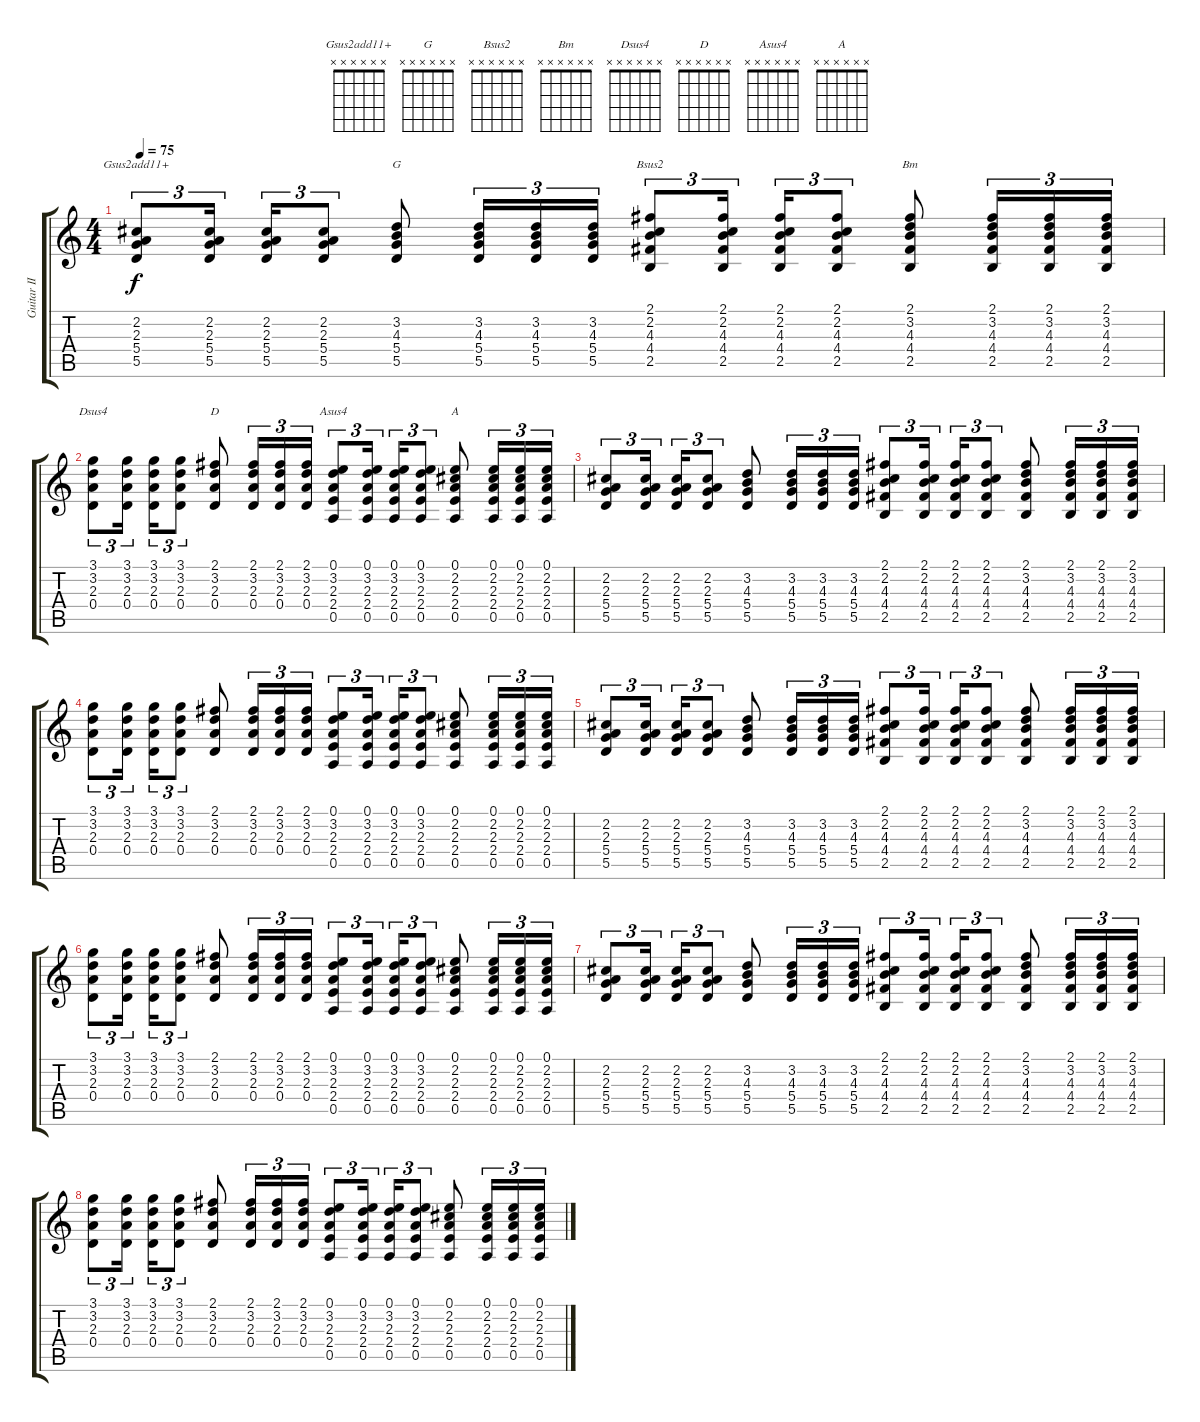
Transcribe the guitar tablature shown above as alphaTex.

\track ("Guitar II (dist)" "Guitar II ") {instrument overdrivenguitar}
\staff {score tabs}
\tuning (E4 B3 G3 D3 A2 E2) {hide}
\chord ("Gsus2add11+" x x x x x x)
\chord ("G" x x x x x x)
\chord ("Bsus2" x x x x x x)
\chord ("Bm" x x x x x x)
\chord ("Dsus4" x x x x x x)
\chord ("D" x x x x x x)
\chord ("Asus4" x x x x x x)
\chord ("A" x x x x x x)
\ts (4 4)
\tempo 75
\clef g2
\ks c
(2.2 2.3 5.4 5.5).8{tu (3 2) ch "Gsus2add11+" dy f} (2.2 2.3 5.4 5.5).16{tu (3 2)} (2.2 2.3 5.4 5.5).16{tu (3 2)} (2.2 2.3 5.4 5.5).8{tu (3 2)} (3.2 4.3 5.4 5.5).8{ch "G"} (3.2 4.3 5.4 5.5).16{tu (3 2)} (3.2 4.3 5.4 5.5).16{tu (3 2)} (3.2 4.3 5.4 5.5).16{tu (3 2)} (2.1 2.2 4.3 4.4 2.5).8{tu (3 2) ch "Bsus2"} (2.1 2.2 4.3 4.4 2.5).16{tu (3 2)} (2.1 2.2 4.3 4.4 2.5).16{tu (3 2)} (2.1 2.2 4.3 4.4 2.5).8{tu (3 2)} (2.1 3.2 4.3 4.4 2.5).8{ch "Bm"} (2.1 3.2 4.3 4.4 2.5).16{tu (3 2)} (2.1 3.2 4.3 4.4 2.5).16{tu (3 2)} (2.1 3.2 4.3 4.4 2.5).16{tu (3 2)} |
(3.1 3.2 2.3 0.4).8{tu (3 2) ch "Dsus4"} (3.1 3.2 2.3 0.4).16{tu (3 2)} (3.1 3.2 2.3 0.4).16{tu (3 2)} (3.1 3.2 2.3 0.4).8{tu (3 2)} (2.1 3.2 2.3 0.4).8{ch "D"} (2.1 3.2 2.3 0.4).16{tu (3 2)} (2.1 3.2 2.3 0.4).16{tu (3 2)} (2.1 3.2 2.3 0.4).16{tu (3 2)} (0.1 3.2 2.3 2.4 0.5).8{tu (3 2) ch "Asus4"} (0.1 3.2 2.3 2.4 0.5).16{tu (3 2)} (0.1 3.2 2.3 2.4 0.5).16{tu (3 2)} (0.1 3.2 2.3 2.4 0.5).8{tu (3 2)} (0.1 2.2 2.3 2.4 0.5).8{ch "A"} (0.1 2.2 2.3 2.4 0.5).16{tu (3 2)} (0.1 2.2 2.3 2.4 0.5).16{tu (3 2)} (0.1 2.2 2.3 2.4 0.5).16{tu (3 2)} |
(2.2 2.3 5.4 5.5).8{tu (3 2)} (2.2 2.3 5.4 5.5).16{tu (3 2)} (2.2 2.3 5.4 5.5).16{tu (3 2)} (2.2 2.3 5.4 5.5).8{tu (3 2)} (3.2 4.3 5.4 5.5).8 (3.2 4.3 5.4 5.5).16{tu (3 2)} (3.2 4.3 5.4 5.5).16{tu (3 2)} (3.2 4.3 5.4 5.5).16{tu (3 2)} (2.1 2.2 4.3 4.4 2.5).8{tu (3 2)} (2.1 2.2 4.3 4.4 2.5).16{tu (3 2)} (2.1 2.2 4.3 4.4 2.5).16{tu (3 2)} (2.1 2.2 4.3 4.4 2.5).8{tu (3 2)} (2.1 3.2 4.3 4.4 2.5).8 (2.1 3.2 4.3 4.4 2.5).16{tu (3 2)} (2.1 3.2 4.3 4.4 2.5).16{tu (3 2)} (2.1 3.2 4.3 4.4 2.5).16{tu (3 2)} |
(3.1 3.2 2.3 0.4).8{tu (3 2)} (3.1 3.2 2.3 0.4).16{tu (3 2)} (3.1 3.2 2.3 0.4).16{tu (3 2)} (3.1 3.2 2.3 0.4).8{tu (3 2)} (2.1 3.2 2.3 0.4).8 (2.1 3.2 2.3 0.4).16{tu (3 2)} (2.1 3.2 2.3 0.4).16{tu (3 2)} (2.1 3.2 2.3 0.4).16{tu (3 2)} (0.1 3.2 2.3 2.4 0.5).8{tu (3 2)} (0.1 3.2 2.3 2.4 0.5).16{tu (3 2)} (0.1 3.2 2.3 2.4 0.5).16{tu (3 2)} (0.1 3.2 2.3 2.4 0.5).8{tu (3 2)} (0.1 2.2 2.3 2.4 0.5).8 (0.1 2.2 2.3 2.4 0.5).16{tu (3 2)} (0.1 2.2 2.3 2.4 0.5).16{tu (3 2)} (0.1 2.2 2.3 2.4 0.5).16{tu (3 2)} |
(2.2 2.3 5.4 5.5).8{tu (3 2)} (2.2 2.3 5.4 5.5).16{tu (3 2)} (2.2 2.3 5.4 5.5).16{tu (3 2)} (2.2 2.3 5.4 5.5).8{tu (3 2)} (3.2 4.3 5.4 5.5).8 (3.2 4.3 5.4 5.5).16{tu (3 2)} (3.2 4.3 5.4 5.5).16{tu (3 2)} (3.2 4.3 5.4 5.5).16{tu (3 2)} (2.1 2.2 4.3 4.4 2.5).8{tu (3 2)} (2.1 2.2 4.3 4.4 2.5).16{tu (3 2)} (2.1 2.2 4.3 4.4 2.5).16{tu (3 2)} (2.1 2.2 4.3 4.4 2.5).8{tu (3 2)} (2.1 3.2 4.3 4.4 2.5).8 (2.1 3.2 4.3 4.4 2.5).16{tu (3 2)} (2.1 3.2 4.3 4.4 2.5).16{tu (3 2)} (2.1 3.2 4.3 4.4 2.5).16{tu (3 2)} |
(3.1 3.2 2.3 0.4).8{tu (3 2)} (3.1 3.2 2.3 0.4).16{tu (3 2)} (3.1 3.2 2.3 0.4).16{tu (3 2)} (3.1 3.2 2.3 0.4).8{tu (3 2)} (2.1 3.2 2.3 0.4).8 (2.1 3.2 2.3 0.4).16{tu (3 2)} (2.1 3.2 2.3 0.4).16{tu (3 2)} (2.1 3.2 2.3 0.4).16{tu (3 2)} (0.1 3.2 2.3 2.4 0.5).8{tu (3 2)} (0.1 3.2 2.3 2.4 0.5).16{tu (3 2)} (0.1 3.2 2.3 2.4 0.5).16{tu (3 2)} (0.1 3.2 2.3 2.4 0.5).8{tu (3 2)} (0.1 2.2 2.3 2.4 0.5).8 (0.1 2.2 2.3 2.4 0.5).16{tu (3 2)} (0.1 2.2 2.3 2.4 0.5).16{tu (3 2)} (0.1 2.2 2.3 2.4 0.5).16{tu (3 2)} |
(2.2 2.3 5.4 5.5).8{tu (3 2)} (2.2 2.3 5.4 5.5).16{tu (3 2)} (2.2 2.3 5.4 5.5).16{tu (3 2)} (2.2 2.3 5.4 5.5).8{tu (3 2)} (3.2 4.3 5.4 5.5).8 (3.2 4.3 5.4 5.5).16{tu (3 2)} (3.2 4.3 5.4 5.5).16{tu (3 2)} (3.2 4.3 5.4 5.5).16{tu (3 2)} (2.1 2.2 4.3 4.4 2.5).8{tu (3 2)} (2.1 2.2 4.3 4.4 2.5).16{tu (3 2)} (2.1 2.2 4.3 4.4 2.5).16{tu (3 2)} (2.1 2.2 4.3 4.4 2.5).8{tu (3 2)} (2.1 3.2 4.3 4.4 2.5).8 (2.1 3.2 4.3 4.4 2.5).16{tu (3 2)} (2.1 3.2 4.3 4.4 2.5).16{tu (3 2)} (2.1 3.2 4.3 4.4 2.5).16{tu (3 2)} |
(3.1 3.2 2.3 0.4).8{tu (3 2) volume 4} (3.1 3.2 2.3 0.4).16{tu (3 2)} (3.1 3.2 2.3 0.4).16{tu (3 2)} (3.1 3.2 2.3 0.4).8{tu (3 2)} (2.1 3.2 2.3 0.4).8 (2.1 3.2 2.3 0.4).16{tu (3 2)} (2.1 3.2 2.3 0.4).16{tu (3 2)} (2.1 3.2 2.3 0.4).16{tu (3 2)} (0.1 3.2 2.3 2.4 0.5).8{tu (3 2)} (0.1 3.2 2.3 2.4 0.5).16{tu (3 2)} (0.1 3.2 2.3 2.4 0.5).16{tu (3 2)} (0.1 3.2 2.3 2.4 0.5).8{tu (3 2)} (0.1 2.2 2.3 2.4 0.5).8 (0.1 2.2 2.3 2.4 0.5).16{tu (3 2)} (0.1 2.2 2.3 2.4 0.5).16{tu (3 2)} (0.1 2.2 2.3 2.4 0.5).16{tu (3 2)}
